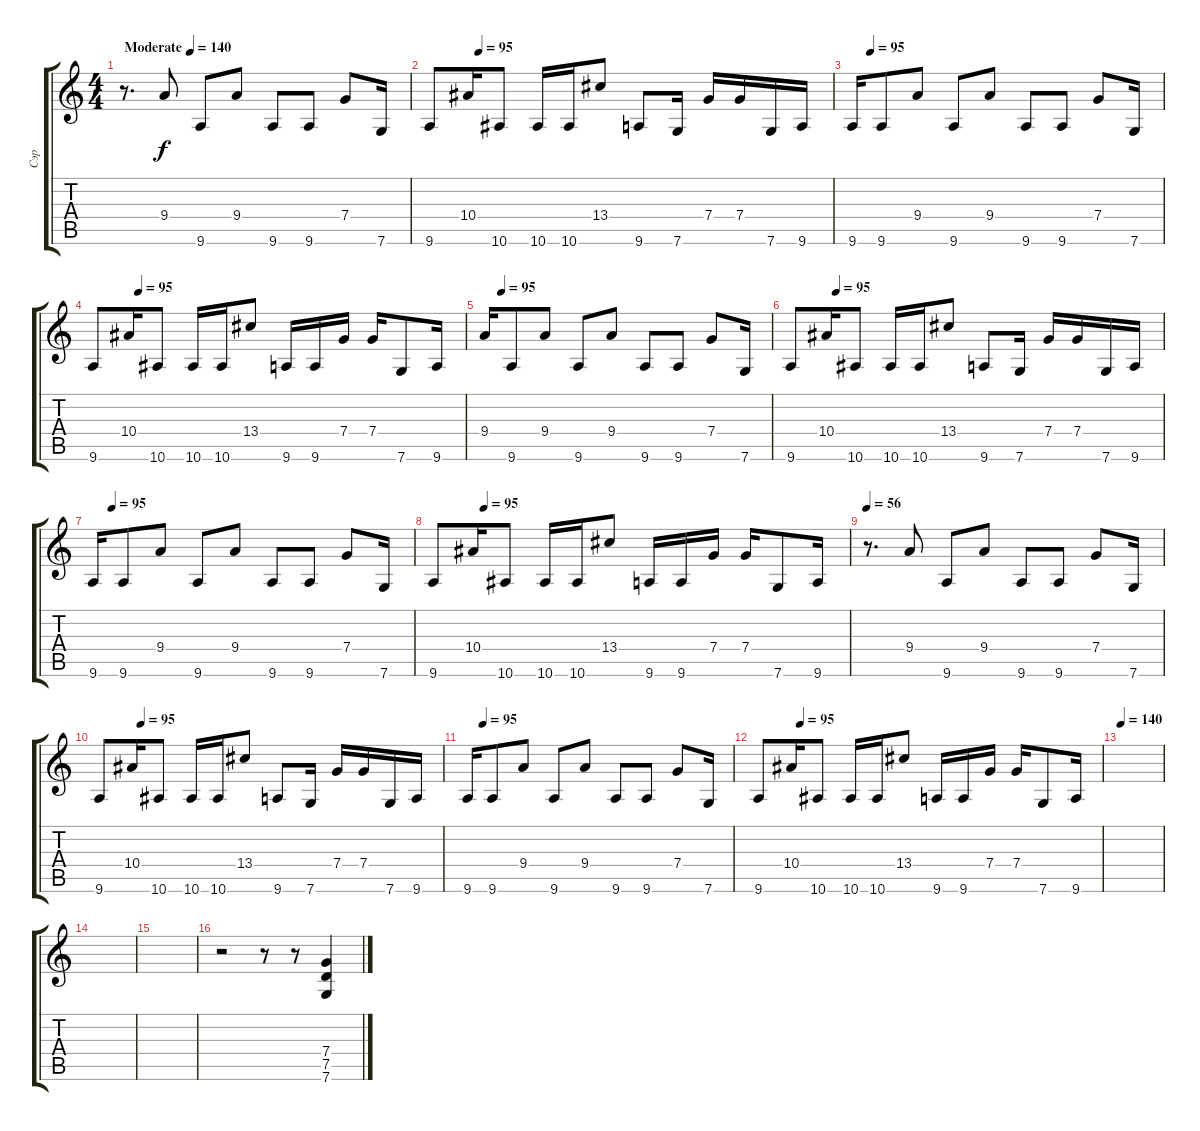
\track ("Сэр" "Сэр") {instrument electricguitarclean}
\staff {score tabs}
\tuning (D4 A3 F3 C3 G2 C2) {hide}
\ts (4 4)
\tempo (140 "Moderate")
\tempo 95
\tempo (140 "Moderate")
\clef g2
\ks c
r.8{d dy f instrument electricguitarclean} 9.4.8 9.6.8 9.4.8 9.6.8 9.6.8 7.4.8 7.6.16 |
\tempo (95 0.125)
9.6.8 10.4.16 10.6.8 10.6.16 10.6.16 13.4.8 9.6.8 7.6.16 7.4.16 7.4.16 7.6.16 9.6.16 |
\tempo (95 0.0625)
9.6.16 9.6.8 9.4.8 9.6.8 9.4.8 9.6.8 9.6.8 7.4.8 7.6.16 |
\tempo (95 0.125)
9.6.8 10.4.16 10.6.8 10.6.16 10.6.16 13.4.8 9.6.16 9.6.16 7.4.16 7.4.16 7.6.8 9.6.16 |
\tempo (95 0.0625)
9.4.16 9.6.8 9.4.8 9.6.8 9.4.8 9.6.8 9.6.8 7.4.8 7.6.16 |
\tempo (95 0.125)
9.6.8 10.4.16 10.6.8 10.6.16 10.6.16 13.4.8 9.6.8 7.6.16 7.4.16 7.4.16 7.6.16 9.6.16 |
\tempo (95 0.0625)
9.6.16 9.6.8 9.4.8 9.6.8 9.4.8 9.6.8 9.6.8 7.4.8 7.6.16 |
\tempo (95 0.125)
9.6.8 10.4.16 10.6.8 10.6.16 10.6.16 13.4.8 9.6.16 9.6.16 7.4.16 7.4.16 7.6.8 9.6.16 |
\tempo 56
r.8{d} 9.4.8 9.6.8 9.4.8 9.6.8 9.6.8 7.4.8 7.6.16 |
\tempo (95 0.125)
9.6.8 10.4.16 10.6.8 10.6.16 10.6.16 13.4.8 9.6.8 7.6.16 7.4.16 7.4.16 7.6.16 9.6.16 |
\tempo (95 0.0625)
9.6.16 9.6.8 9.4.8 9.6.8 9.4.8 9.6.8 9.6.8 7.4.8 7.6.16 |
\tempo (95 0.125)
9.6.8 10.4.16 10.6.8 10.6.16 10.6.16 13.4.8 9.6.16 9.6.16 7.4.16 7.4.16 7.6.8 9.6.16 |
\tempo 140
|
|
|
r.2{instrument distortionguitar} r.8 r.8 (7.4 7.5 7.6).4
